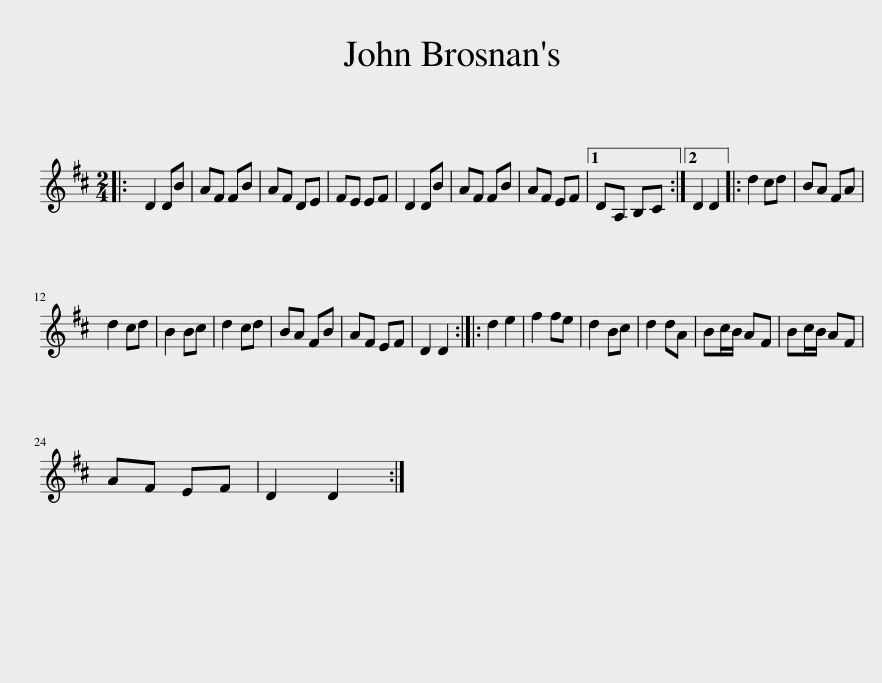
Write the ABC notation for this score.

X:1
L:1/8
M:2/4
I:linebreak $
K:D
V:1 treble
V:1
|: D2 DB | AF FB | AF DE | FE EF | D2 DB | %5
 AF FB | AF EF |1 DA, B,C :|2 D2 D2 |: d2 cd | %10
 BA FA |$ d2 cd | B2 Bc | d2 cd | BA FB | %15
 AF EF | D2 D2 :: d2 e2 | f2 fe | d2 Bc | %20
 d2 dA | Bc/B/ AF | Bc/B/ AF |$ AF EF | D2 D2 :| %25
